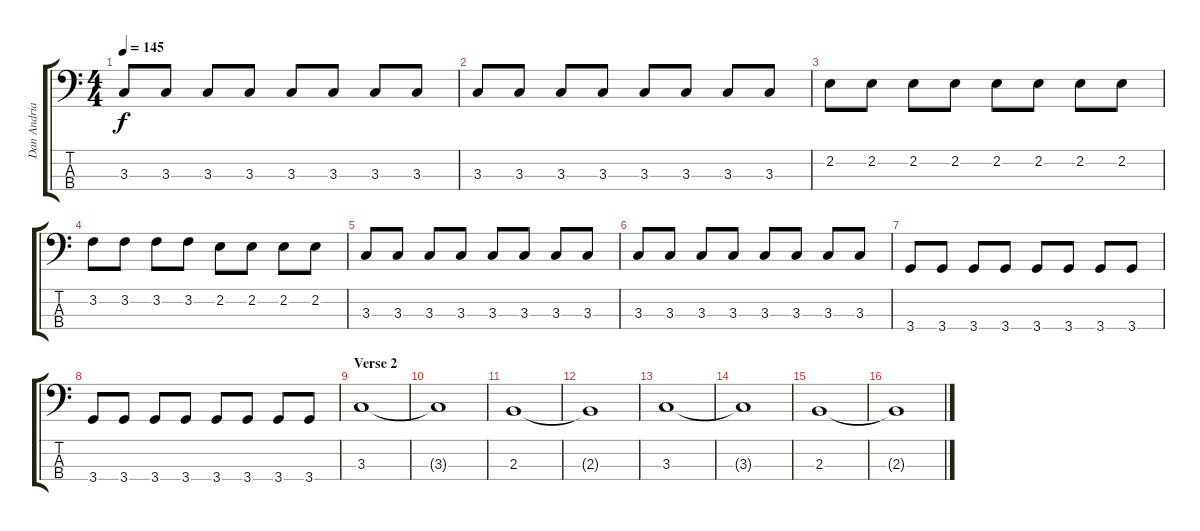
\track ("Dan Andriano - Bass" "Dan Andria") {instrument electricbasspick}
\staff {score tabs}
\tuning (G2 D2 A1 E1) {hide}
\ts (4 4)
\tempo 145
\clef f4
\ks c
3.3.8{dy f} 3.3.8 3.3.8 3.3.8 3.3.8 3.3.8 3.3.8 3.3.8 |
3.3.8 3.3.8 3.3.8 3.3.8 3.3.8 3.3.8 3.3.8 3.3.8 |
2.2.8 2.2.8 2.2.8 2.2.8 2.2.8 2.2.8 2.2.8 2.2.8 |
3.2.8 3.2.8 3.2.8 3.2.8 2.2.8 2.2.8 2.2.8 2.2.8 |
3.3.8 3.3.8 3.3.8 3.3.8 3.3.8 3.3.8 3.3.8 3.3.8 |
3.3.8 3.3.8 3.3.8 3.3.8 3.3.8 3.3.8 3.3.8 3.3.8 |
3.4.8 3.4.8 3.4.8 3.4.8 3.4.8 3.4.8 3.4.8 3.4.8 |
3.4.8 3.4.8 3.4.8 3.4.8 3.4.8 3.4.8 3.4.8 3.4.8 |
\section ("" "Verse 2")
3.3.1 |
3.3{t}.1 |
2.3.1 |
2.3{t}.1 |
3.3.1 |
3.3{t}.1 |
2.3.1 |
2.3{t}.1
